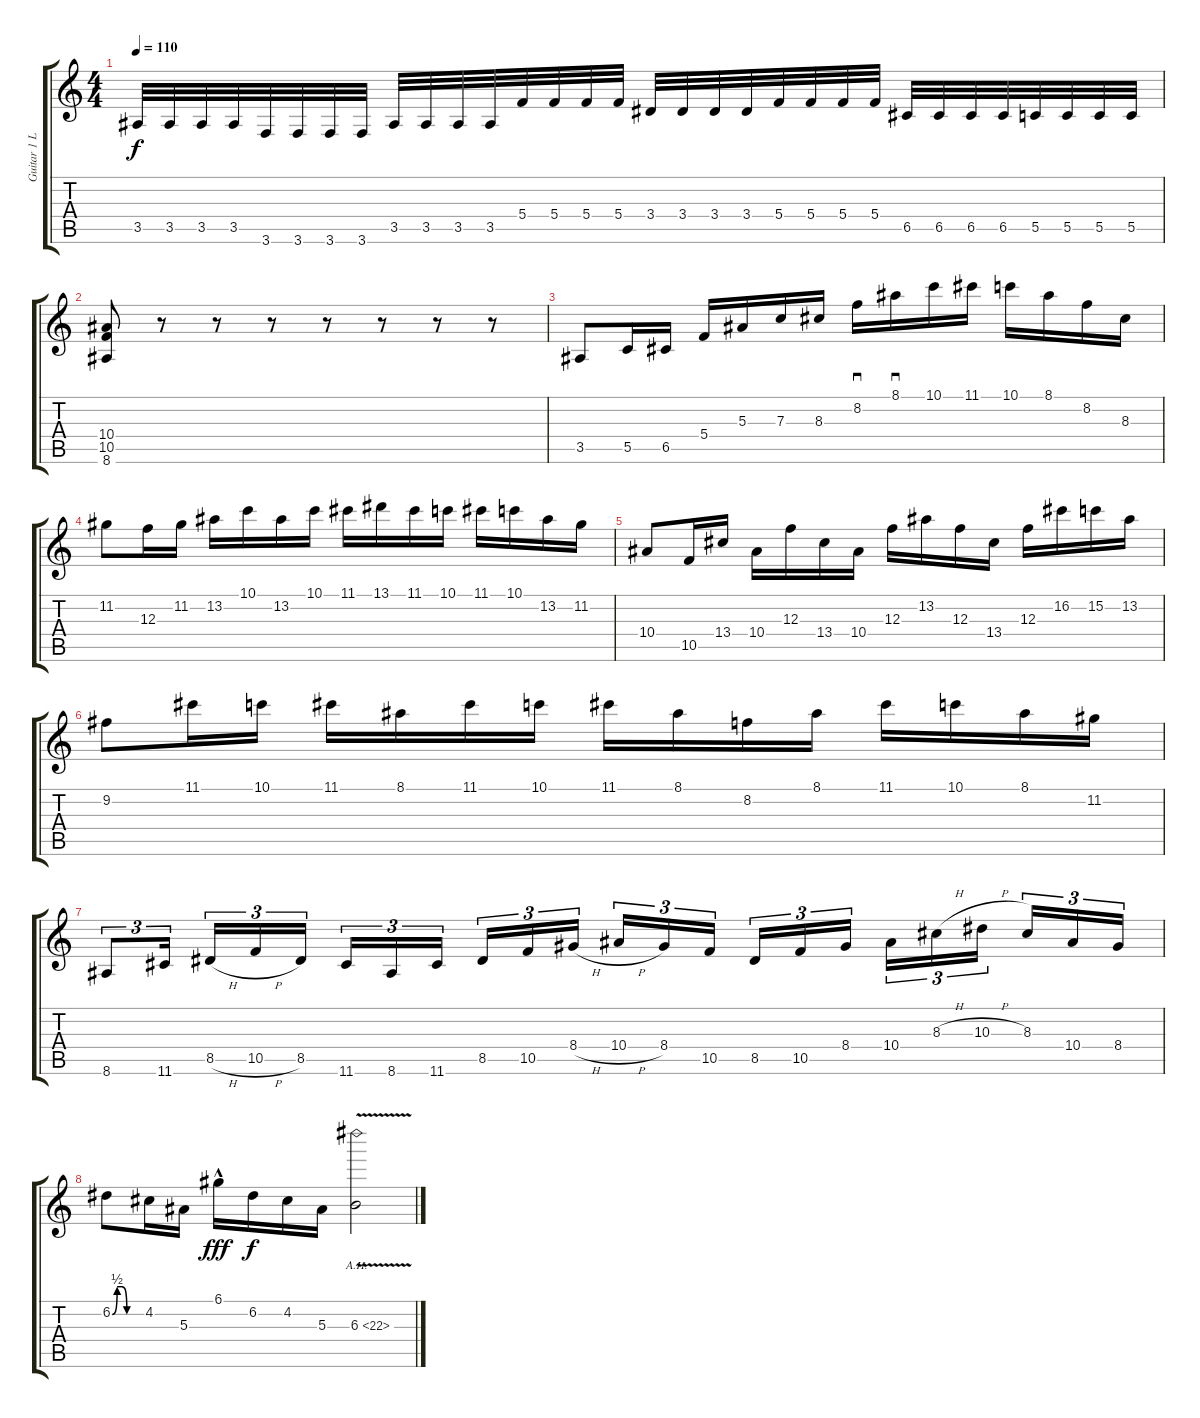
\track ("Guitar 1 Lead" "Guitar 1 L") {instrument distortionguitar}
\staff {score tabs}
\tuning (D4 A3 F3 C3 G2 D2) {hide}
\ts (4 4)
\tempo 110
\clef g2
\ks c
3.5.32{dy f} 3.5.32 3.5.32 3.5.32 3.6.32 3.6.32 3.6.32 3.6.32 3.5.32 3.5.32 3.5.32 3.5.32 5.4.32 5.4.32 5.4.32 5.4.32 3.4.32 3.4.32 3.4.32 3.4.32 5.4.32 5.4.32 5.4.32 5.4.32 6.5.32 6.5.32 6.5.32 6.5.32 5.5.32 5.5.32 5.5.32 5.5.32 |
(10.4 10.5 8.6).8 r.8 r.8 r.8 r.8 r.8 r.8 r.8 |
3.5.8 5.5.16 6.5.16 5.4.16 5.3.16 7.3.16 8.3.16 8.2.16{sd} 8.1.16{sd} 10.1.16 11.1.16 10.1.16 8.1.16 8.2.16 8.3.16 |
11.2.8 12.3.16 11.2.16 13.2.16 10.1.16 13.2.16 10.1.16 11.1.16 13.1.16 11.1.16 10.1.16 11.1.16 10.1.16 13.2.16 11.2.16 |
10.4.8 10.5.16 13.4.16 10.4.16 12.3.16 13.4.16 10.4.16 12.3.16 13.2.16 12.3.16 13.4.16 12.3.16 16.2.16 15.2.16 13.2.16 |
9.2.8 11.1.16 10.1.16 11.1.16 8.1.16 11.1.16 10.1.16 11.1.16 8.1.16 8.2.16 8.1.16 11.1.16 10.1.16 8.1.16 11.2.16 |
8.6.8{tu (3 2)} 11.6.16{tu (3 2) beam splitsecondary} 8.5{h}.16{tu (3 2)} 10.5{h}.16{tu (3 2)} 8.5.16{tu (3 2)} 11.6.16{tu (3 2)} 8.6.16{tu (3 2)} 11.6.16{tu (3 2) beam splitsecondary} 8.5.16{tu (3 2)} 10.5.16{tu (3 2)} 8.4{h}.16{tu (3 2)} 10.4{h}.16{tu (3 2)} 8.4.16{tu (3 2)} 10.5.16{tu (3 2) beam splitsecondary} 8.5.16{tu (3 2)} 10.5.16{tu (3 2)} 8.4.16{tu (3 2)} 10.4.16{tu (3 2)} 8.3{h}.16{tu (3 2)} 10.3{h}.16{tu (3 2) beam splitsecondary} 8.3.16{tu (3 2)} 10.4.16{tu (3 2)} 8.4.16{tu (3 2)} |
6.2{be (custom 0 0 10 2 20 2 30 0 60 0)}.8 4.2.16 5.3.16 6.1{hac}.16{dy fff} 6.2.16{dy f} 4.2.16 5.3.16 6.3{ah 16 v}.2
